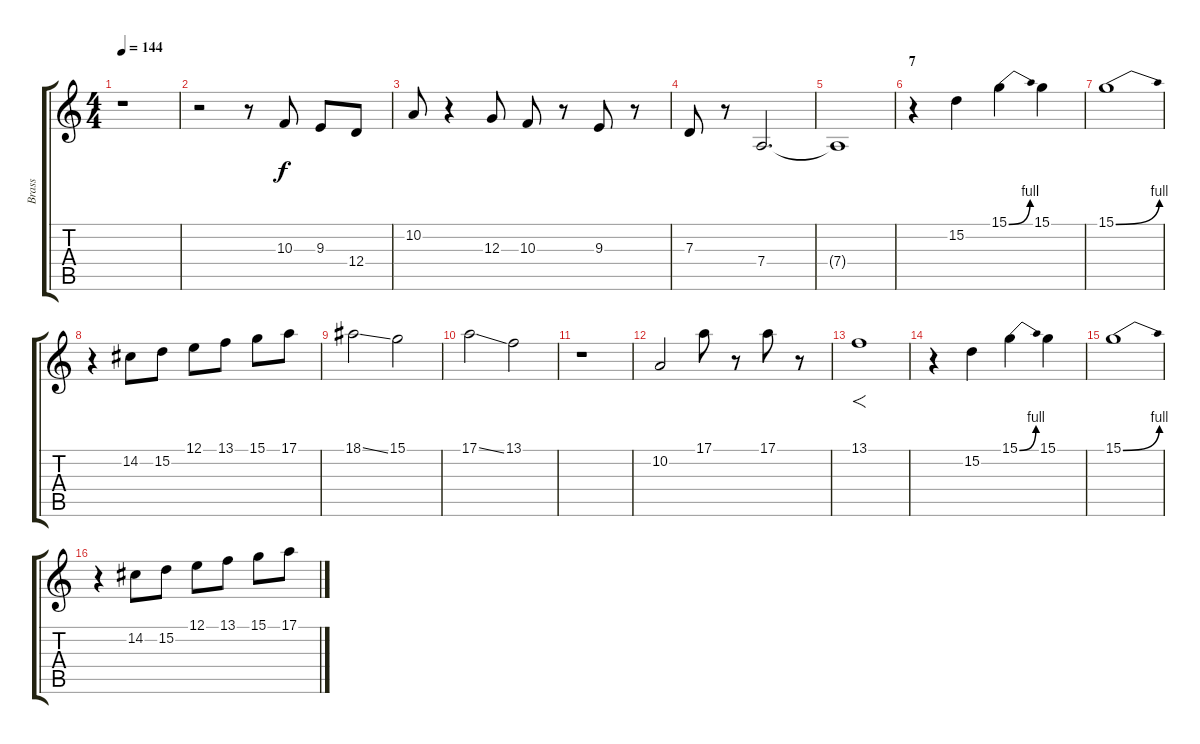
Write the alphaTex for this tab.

\track ("Brass" "Brass") {instrument trumpet}
\staff {score tabs}
\tuning (E4 B3 G3 D3 A2 E2) {hide}
\ts (4 4)
\tempo 144
\clef g2
\ks c
r.1{dy f} |
r.2 r.8 10.3.8 9.3.8 12.4.8 |
10.2.8 r.4 12.3.8 10.3.8 r.8 9.3.8 r.8 |
7.3.8 r.8 7.4.2{d} |
7.4{t}.1 |
\section ("" "7")
r.4 15.2.4 15.1{be (bend 0 0 60 4)}.4 15.1.4 |
15.1{be (bend 0 0 60 4)}.1 |
r.4 14.2.8 15.2.8 12.1.8 13.1.8 15.1.8 17.1.8 |
18.1{ss}.2 15.1.2 |
17.1{ss}.2 13.1.2 |
r.1 |
10.2.2 17.1.8 r.8 17.1.8 r.8 |
13.1.1{f} |
r.4 15.2.4 15.1{be (bend 0 0 60 4)}.4 15.1.4 |
15.1{be (bend 0 0 60 4)}.1 |
r.4 14.2.8 15.2.8 12.1.8 13.1.8 15.1.8 17.1.8
